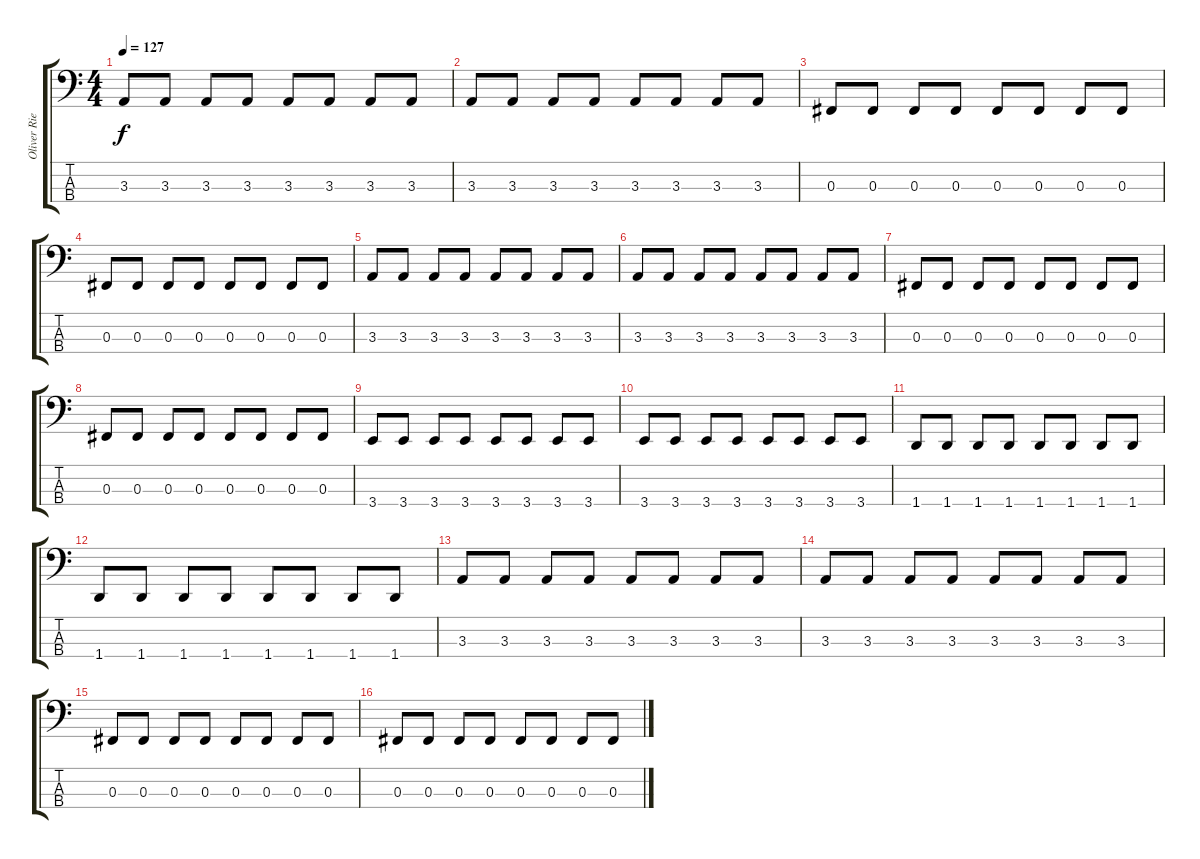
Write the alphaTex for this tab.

\track ("Oliver Riedel - Bass" "Oliver Rie") {instrument electricbassfinger}
\staff {score tabs}
\tuning (E2 B1 Gb1 Db1) {hide}
\ts (4 4)
\tempo 127
\clef f4
\ks c
3.3.8{dy f} 3.3.8 3.3.8 3.3.8 3.3.8 3.3.8 3.3.8 3.3.8 |
3.3.8 3.3.8 3.3.8 3.3.8 3.3.8 3.3.8 3.3.8 3.3.8 |
0.3.8 0.3.8 0.3.8 0.3.8 0.3.8 0.3.8 0.3.8 0.3.8 |
0.3.8 0.3.8 0.3.8 0.3.8 0.3.8 0.3.8 0.3.8 0.3.8 |
3.3.8 3.3.8 3.3.8 3.3.8 3.3.8 3.3.8 3.3.8 3.3.8 |
3.3.8 3.3.8 3.3.8 3.3.8 3.3.8 3.3.8 3.3.8 3.3.8 |
0.3.8 0.3.8 0.3.8 0.3.8 0.3.8 0.3.8 0.3.8 0.3.8 |
0.3.8 0.3.8 0.3.8 0.3.8 0.3.8 0.3.8 0.3.8 0.3.8 |
3.4.8 3.4.8 3.4.8 3.4.8 3.4.8 3.4.8 3.4.8 3.4.8 |
3.4.8 3.4.8 3.4.8 3.4.8 3.4.8 3.4.8 3.4.8 3.4.8 |
1.4.8 1.4.8 1.4.8 1.4.8 1.4.8 1.4.8 1.4.8 1.4.8 |
1.4.8 1.4.8 1.4.8 1.4.8 1.4.8 1.4.8 1.4.8 1.4.8 |
3.3.8 3.3.8 3.3.8 3.3.8 3.3.8 3.3.8 3.3.8 3.3.8 |
3.3.8 3.3.8 3.3.8 3.3.8 3.3.8 3.3.8 3.3.8 3.3.8 |
0.3.8 0.3.8 0.3.8 0.3.8 0.3.8 0.3.8 0.3.8 0.3.8 |
0.3.8 0.3.8 0.3.8 0.3.8 0.3.8 0.3.8 0.3.8 0.3.8
